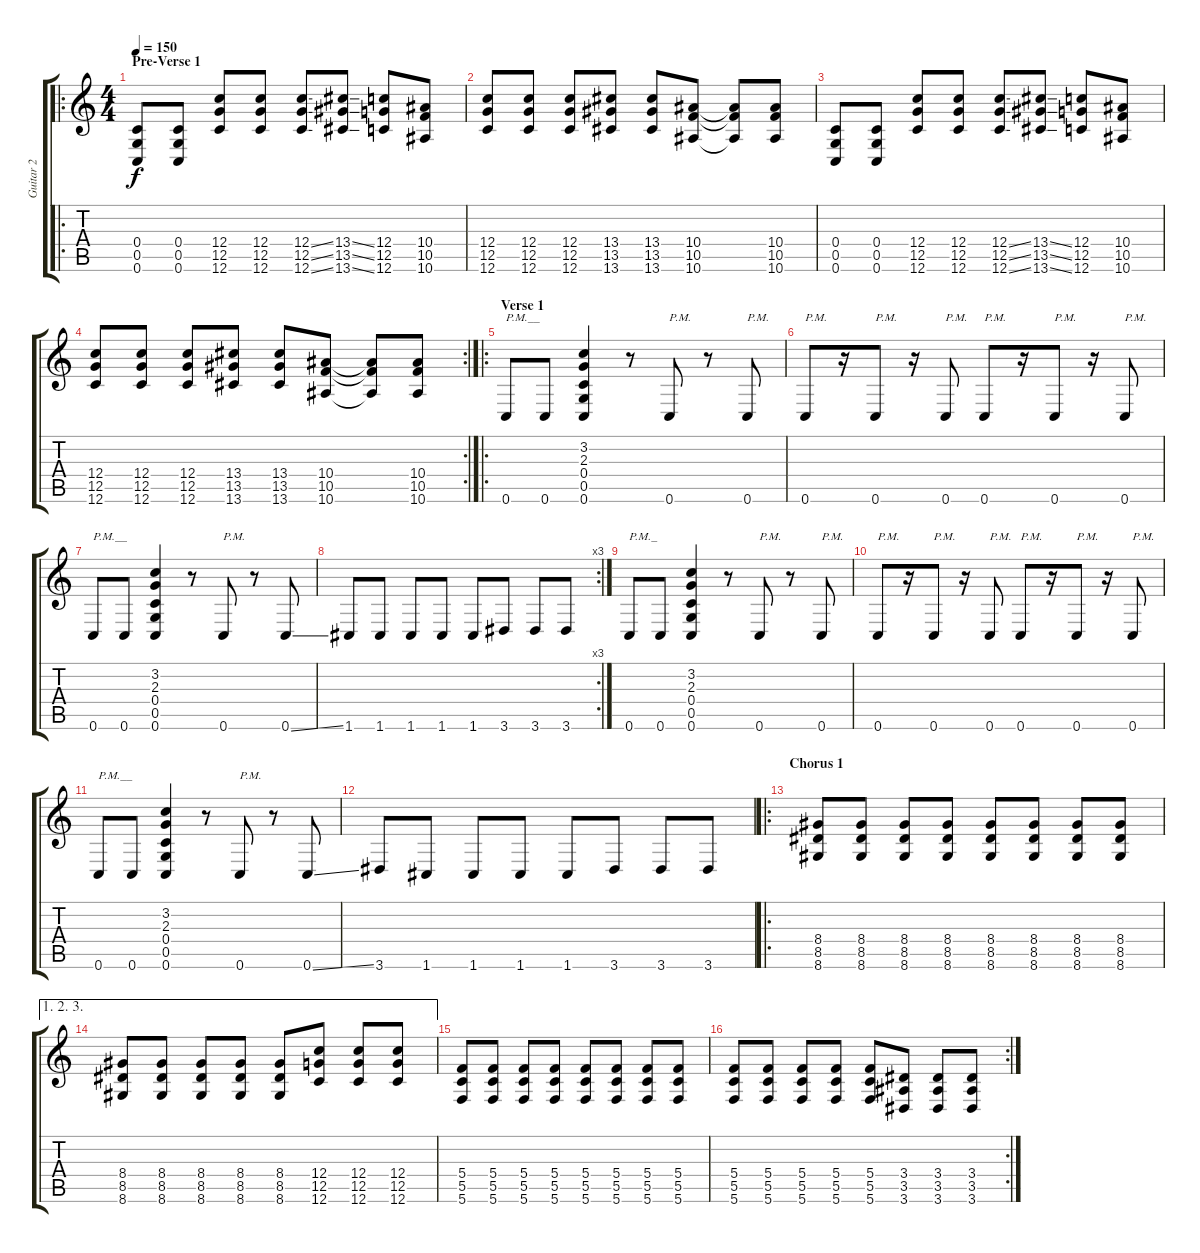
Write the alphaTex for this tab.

\track ("Guitar 2" "Guitar 2") {instrument distortionguitar}
\staff {score tabs}
\tuning (D4 A3 F3 C3 G2 C2) {hide}
\ro
\ts (4 4)
\section ("" "Pre-Verse 1")
\tempo 150
\clef g2
\ks c
(0.4 0.5 0.6).8{dy f} (0.4 0.5 0.6).8 (12.4 12.5 12.6).8 (12.4 12.5 12.6).8 (12.4{ss} 12.5{ss} 12.6{ss}).8 (13.4{ss} 13.5{ss} 13.6{ss}).8 (12.4 12.5 12.6).8 (10.4 10.5 10.6).8 |
(12.4 12.5 12.6).8 (12.4 12.5 12.6).8 (12.4 12.5 12.6).8 (13.4 13.5 13.6).8 (13.4 13.5 13.6).8 (10.4 10.5 10.6).8 (10.4{t} 10.5{t} 10.6{t}).8 (10.4 10.5 10.6).8 |
(0.4 0.5 0.6).8 (0.4 0.5 0.6).8 (12.4 12.5 12.6).8 (12.4 12.5 12.6).8 (12.4{ss} 12.5{ss} 12.6{ss}).8 (13.4{ss} 13.5{ss} 13.6{ss}).8 (12.4 12.5 12.6).8 (10.4 10.5 10.6).8 |
\rc 2
(12.4 12.5 12.6).8 (12.4 12.5 12.6).8 (12.4 12.5 12.6).8 (13.4 13.5 13.6).8 (13.4 13.5 13.6).8 (10.4 10.5 10.6).8 (10.4{t} 10.5{t} 10.6{t}).8 (10.4 10.5 10.6).8 |
\ro
\section ("" "Verse 1")
0.6.8{txt "P.M.__"} 0.6.8 (3.2 2.3 0.4 0.5 0.6).4 r.8 0.6.8{txt "P.M."} r.8 0.6.8{txt "P.M."} |
0.6.8{txt "P.M."} r.16 0.6.8{txt "P.M."} r.16 0.6.8{txt "P.M."} 0.6.8{txt "P.M."} r.16 0.6.8{txt "P.M."} r.16 0.6.8{txt "P.M."} |
0.6.8{txt "P.M.__"} 0.6.8 (3.2 2.3 0.4 0.5 0.6).4 r.8 0.6.8{txt "P.M."} r.8 0.6{ss}.8 |
\rc 3
1.6.8 1.6.8 1.6.8 1.6.8 1.6.8 3.6.8 3.6.8 3.6.8 |
0.6.8{txt "P.M._"} 0.6.8 (3.2 2.3 0.4 0.5 0.6).4 r.8 0.6.8{txt "P.M."} r.8 0.6.8{txt "P.M."} |
0.6.8{txt "P.M."} r.16 0.6.8{txt "P.M."} r.16 0.6.8{txt "P.M."} 0.6.8{txt "P.M."} r.16 0.6.8{txt "P.M."} r.16 0.6.8{txt "P.M."} |
0.6.8{txt "P.M.__"} 0.6.8 (3.2 2.3 0.4 0.5 0.6).4 r.8 0.6.8{txt "P.M."} r.8 0.6{ss}.8 |
3.6.8 1.6.8 1.6.8 1.6.8 1.6.8 3.6.8 3.6.8 3.6.8 |
\ro
\section ("" "Chorus 1")
(8.4 8.5 8.6).8 (8.4 8.5 8.6).8 (8.4 8.5 8.6).8 (8.4 8.5 8.6).8 (8.4 8.5 8.6).8 (8.4 8.5 8.6).8 (8.4 8.5 8.6).8 (8.4 8.5 8.6).8 |
\ae (1 2 3)
(8.4 8.5 8.6).8 (8.4 8.5 8.6).8 (8.4 8.5 8.6).8 (8.4 8.5 8.6).8 (8.4 8.5 8.6).8 (12.4 12.5 12.6).8 (12.4 12.5 12.6).8 (12.4 12.5 12.6).8 |
(5.4 5.5 5.6).8 (5.4 5.5 5.6).8 (5.4 5.5 5.6).8 (5.4 5.5 5.6).8 (5.4 5.5 5.6).8 (5.4 5.5 5.6).8 (5.4 5.5 5.6).8 (5.4 5.5 5.6).8 |
\rc 2
(5.4 5.5 5.6).8 (5.4 5.5 5.6).8 (5.4 5.5 5.6).8 (5.4 5.5 5.6).8 (5.4 5.5 5.6).8 (3.4 3.5 3.6).8 (3.4 3.5 3.6).8 (3.4 3.5 3.6).8
